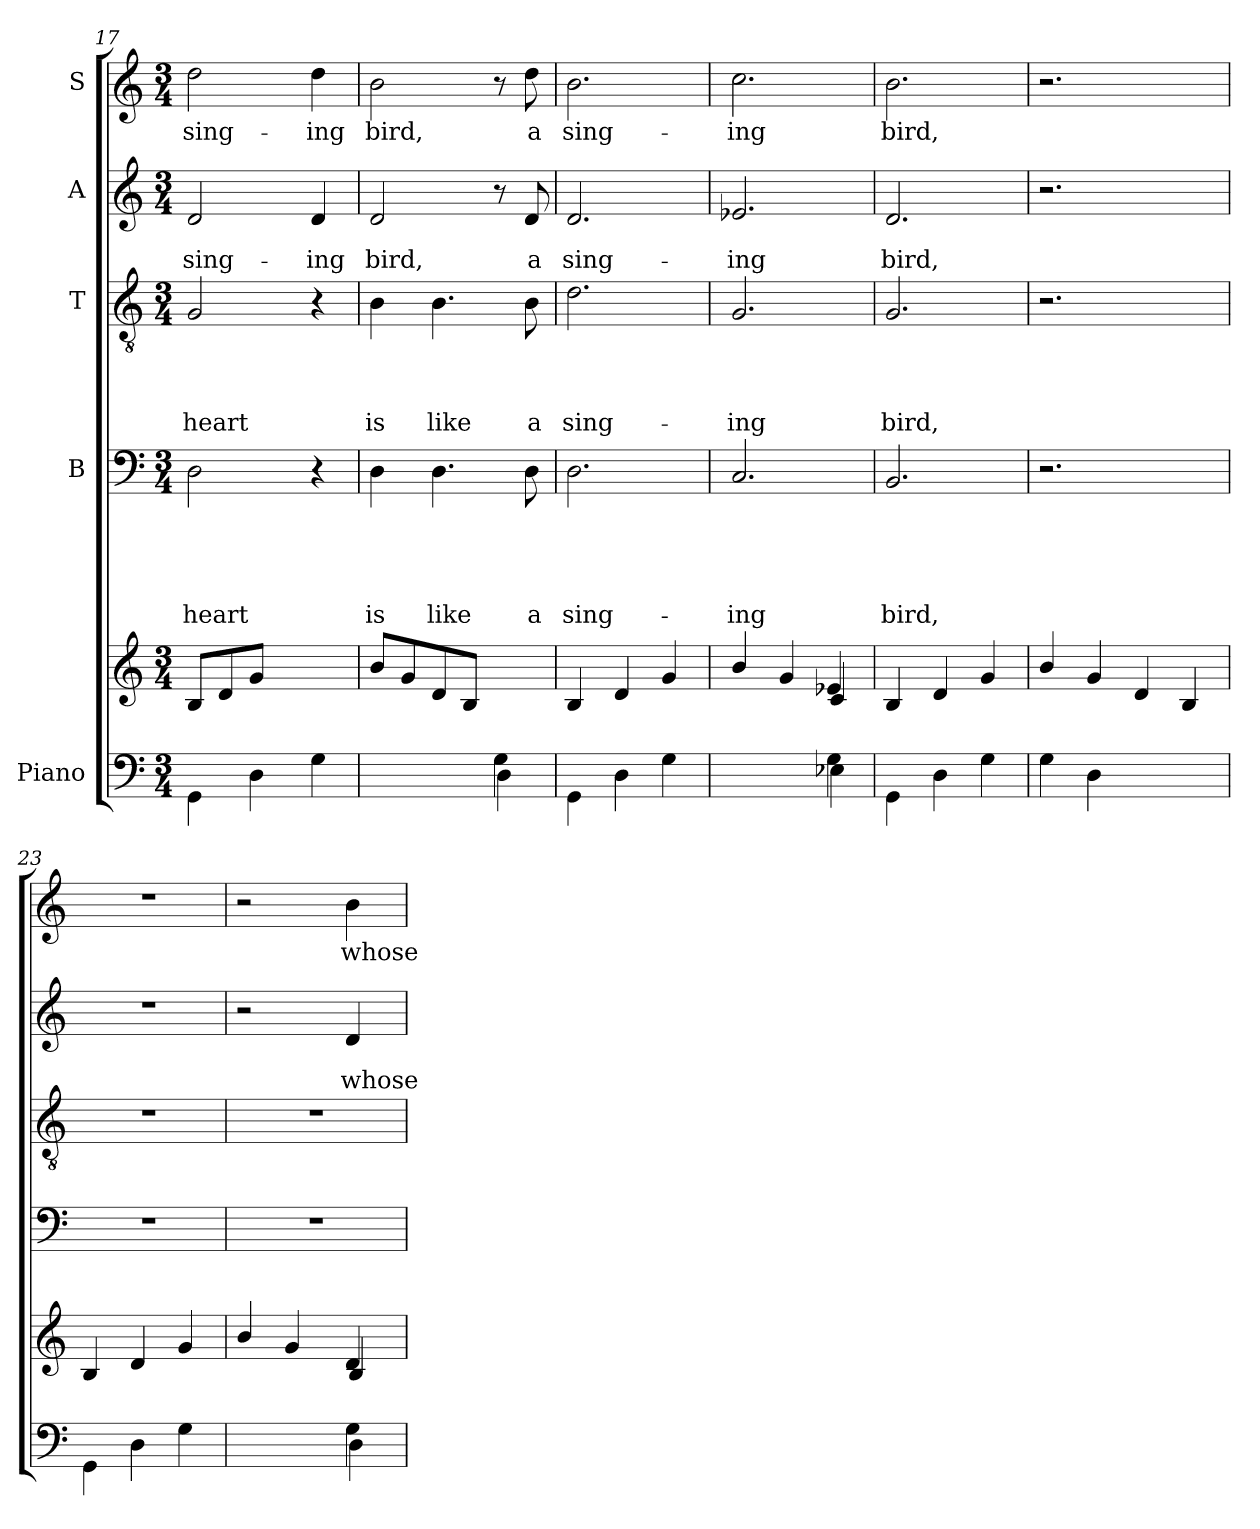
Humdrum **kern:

**kern	**kern	**kern	**text	**text	**text	**text	**text	**kern	**text	**text	**text	**text	**kern	**text	**text	**kern	**text
*part5	*part5	*part4	*part4	*part4	*part4	*part4	*part4	*part3	*part3	*part3	*part3	*part3	*part2	*part2	*part2	*part1	*part1
*staff6	*staff5	*staff4	*staff4	*staff4	*staff4	*staff4	*staff4	*staff3	*staff3	*staff3	*staff3	*staff3	*staff2	*staff2	*staff2	*staff1	*staff1
*I"Piano	*	*I"B	*	*	*	*	*	*I"T	*	*	*	*	*I"A	*	*	*I"S	*
*clefF4	*clefG2	*clefF4	*	*	*	*	*	*clefGv2	*	*	*	*	*clefG2	*	*	*clefG2	*
*k[]	*k[]	*k[]	*	*	*	*	*	*k[]	*	*	*	*	*k[]	*	*	*k[]	*
*C:	*C:	*C:	*	*	*	*	*	*C:	*	*	*	*	*C:	*	*	*C:	*
*M3/4	*M3/4	*M3/4	*	*	*	*	*	*M3/4	*	*	*	*	*M3/4	*	*	*M3/4	*
=17	=17	=17	=17	=17	=17	=17	=17	=17	=17	=17	=17	=17	=17	=17	=17	=17	=17
!	!	!	!	!	!	!	!LO:LY:b	!	!	!	!	!LO:LY:b	!	!	!LO:LY:b	!	!LO:LY:b
4GG\	8B/L	2D\	.	.	.	.	heart	2G/	.	.	.	heart	2d/	.	sing-	2dd\	sing-
.	8d/	.	.	.	.	.	.	.	.	.	.	.	.	.	.	.	.
4D\	8g/J	.	.	.	.	.	.	.	.	.	.	.	.	.	.	.	.
.	4.ryy	.	.	.	.	.	.	.	.	.	.	.	.	.	.	.	.
!	!	!	!	!	!	!	!	!	!	!	!	!	!	!	!LO:LY:b	!	!LO:LY:b
4G\	.	4r	.	.	.	.	.	4r	.	.	.	.	4d/	.	-ing	4dd\	-ing
!!LO:PB:g=z
=18	=18	=18	=18	=18	=18	=18	=18	=18	=18	=18	=18	=18	=18	=18	=18	=18	=18
*^	*	*	*	*	*	*	*	*	*	*	*	*	*	*	*	*	*
!	!	!	!	!	!	!	!	!LO:LY:b	!	!	!	!	!LO:LY:b	!	!	!LO:LY:b	!	!LO:LY:b
2ryy	2ryy	8b/L	4D\	.	.	.	.	is	4B\	.	.	.	is	2d/	.	bird,	2b\	bird,
.	.	8g/	.	.	.	.	.	.	.	.	.	.	.	.	.	.	.	.
!	!	!	!	!	!	!	!	!LO:LY:b	!	!	!	!	!LO:LY:b	!	!	!	!	!
.	.	8d/	4.D\	.	.	.	.	like	4.B\	.	.	.	like	.	.	.	.	.
.	.	8B/J	.	.	.	.	.	.	.	.	.	.	.	.	.	.	.	.
4G\	4D\	4ryy	.	.	.	.	.	.	.	.	.	.	.	8r	.	.	8r	.
!	!	!	!	!	!	!	!	!LO:LY:b	!	!	!	!	!LO:LY:b	!	!	!LO:LY:b	!	!LO:LY:b
.	.	.	8D\	.	.	.	.	a	8B\	.	.	.	a	8d/	.	a	8dd\	a
*v	*v	*	*	*	*	*	*	*	*	*	*	*	*	*	*	*	*	*
=19	=19	=19	=19	=19	=19	=19	=19	=19	=19	=19	=19	=19	=19	=19	=19	=19	=19
!	!	!	!	!	!	!	!LO:LY:b	!	!	!	!	!LO:LY:b	!	!	!LO:LY:b	!	!LO:LY:b
4GG\	4B/	2.D\	.	.	.	.	sing-	2.d\	.	.	.	sing-	2.d/	.	sing-	2.b\	sing-
4D\	4d/	.	.	.	.	.	.	.	.	.	.	.	.	.	.	.	.
4G\	4g/	.	.	.	.	.	.	.	.	.	.	.	.	.	.	.	.
=20	=20	=20	=20	=20	=20	=20	=20	=20	=20	=20	=20	=20	=20	=20	=20	=20	=20
*^	*^	*	*	*	*	*	*	*	*	*	*	*	*	*	*	*	*
!	!	!	!	!	!	!	!	!	!LO:LY:b	!	!	!	!	!LO:LY:b	!	!	!LO:LY:b	!	!LO:LY:b
2ryy	2ryy	4b/	2ryy	2.C/	.	.	.	.	-ing	2.G/	.	.	.	-ing	2.e-X/	.	-ing	2.cc\	-ing
.	.	4g/	.	.	.	.	.	.	.	.	.	.	.	.	.	.	.	.	.
4G\	4E-X\	4e-X/	4c/	.	.	.	.	.	.	.	.	.	.	.	.	.	.	.	.
=21	=21	=21	=21	=21	=21	=21	=21	=21	=21	=21	=21	=21	=21	=21	=21	=21	=21	=21	=21
!	!	!	!	!	!	!	!	!	!LO:LY:b	!	!	!	!	!LO:LY:b	!	!	!LO:LY:b	!	!LO:LY:b
*v	*v	*	*	*	*	*	*	*	*	*	*	*	*	*	*	*	*	*	*
*	*v	*v	*	*	*	*	*	*	*	*	*	*	*	*	*	*	*	*
4GG\	4B/	2.BB/	.	.	.	.	bird,	2.G/	.	.	.	bird,	2.d/	.	bird,	2.b\	bird,
4D\	4d/	.	.	.	.	.	.	.	.	.	.	.	.	.	.	.	.
4G\	4g/	.	.	.	.	.	.	.	.	.	.	.	.	.	.	.	.
=22	=22	=22	=22	=22	=22	=22	=22	=22	=22	=22	=22	=22	=22	=22	=22	=22	=22
4G\	4b/	2.r	.	.	.	.	.	2.r	.	.	.	.	2.r	.	.	2.r	.
4D\	4g/	.	.	.	.	.	.	.	.	.	.	.	.	.	.	.	.
2ryy	4d/	.	.	.	.	.	.	.	.	.	.	.	.	.	.	.	.
.	4B/	4ryy	.	.	.	.	.	4ryy	.	.	.	.	4ryy	.	.	4ryy	.
=23	=23	=23	=23	=23	=23	=23	=23	=23	=23	=23	=23	=23	=23	=23	=23	=23	=23
!	!	!LO:N:vis=1	!	!	!	!	!	!LO:N:vis=1	!	!	!	!	!LO:N:vis=1	!	!	!LO:N:vis=1	!
4GG\	4B/	2.r	.	.	.	.	.	2.r	.	.	.	.	2.r	.	.	2.r	.
4D\	4d/	.	.	.	.	.	.	.	.	.	.	.	.	.	.	.	.
4G\	4g/	.	.	.	.	.	.	.	.	.	.	.	.	.	.	.	.
=24	=24	=24	=24	=24	=24	=24	=24	=24	=24	=24	=24	=24	=24	=24	=24	=24	=24
*^	*^	*	*	*	*	*	*	*	*	*	*	*	*	*	*	*	*
!	!	!	!	!LO:N:vis=1	!	!	!	!	!	!LO:N:vis=1	!	!	!	!	!	!	!	!	!
*	*	*	*	*	*	*	*	*	*	*	*	*	*	*	*^	*	*	*	*
2ryy	2ryy	4b/	2ryy	2.r	.	.	.	.	.	2.r	.	.	.	.	2r	4..ryy	.	.	2r	.
.	.	4g/	.	.	.	.	.	.	.	.	.	.	.	.	.	.	.	.	.	.
.	.	.	.	.	.	.	.	.	.	.	.	.	.	.	.	4ryy	.	.	.	.
!	!	!	!	!	!	!	!	!	!	!	!	!	!	!	!	!	!	!LO:LY:b	!	!LO:LY:b
4G\	4D\	4d/	4B/	.	.	.	.	.	.	.	.	.	.	.	4d/	.	.	whose	4b\	whose
.	.	.	.	.	.	.	.	.	.	.	.	.	.	.	.	16ryy	.	.	.	.
*v	*v	*	*	*	*	*	*	*	*	*	*	*	*	*	*v	*v	*	*	*	*
*	*v	*v	*	*	*	*	*	*	*	*	*	*	*	*	*	*	*	*
=	=	=	=	=	=	=	=	=	=	=	=	=	=	=	=	=	=
*-	*-	*-	*-	*-	*-	*-	*-	*-	*-	*-	*-	*-	*-	*-	*-	*-	*-
